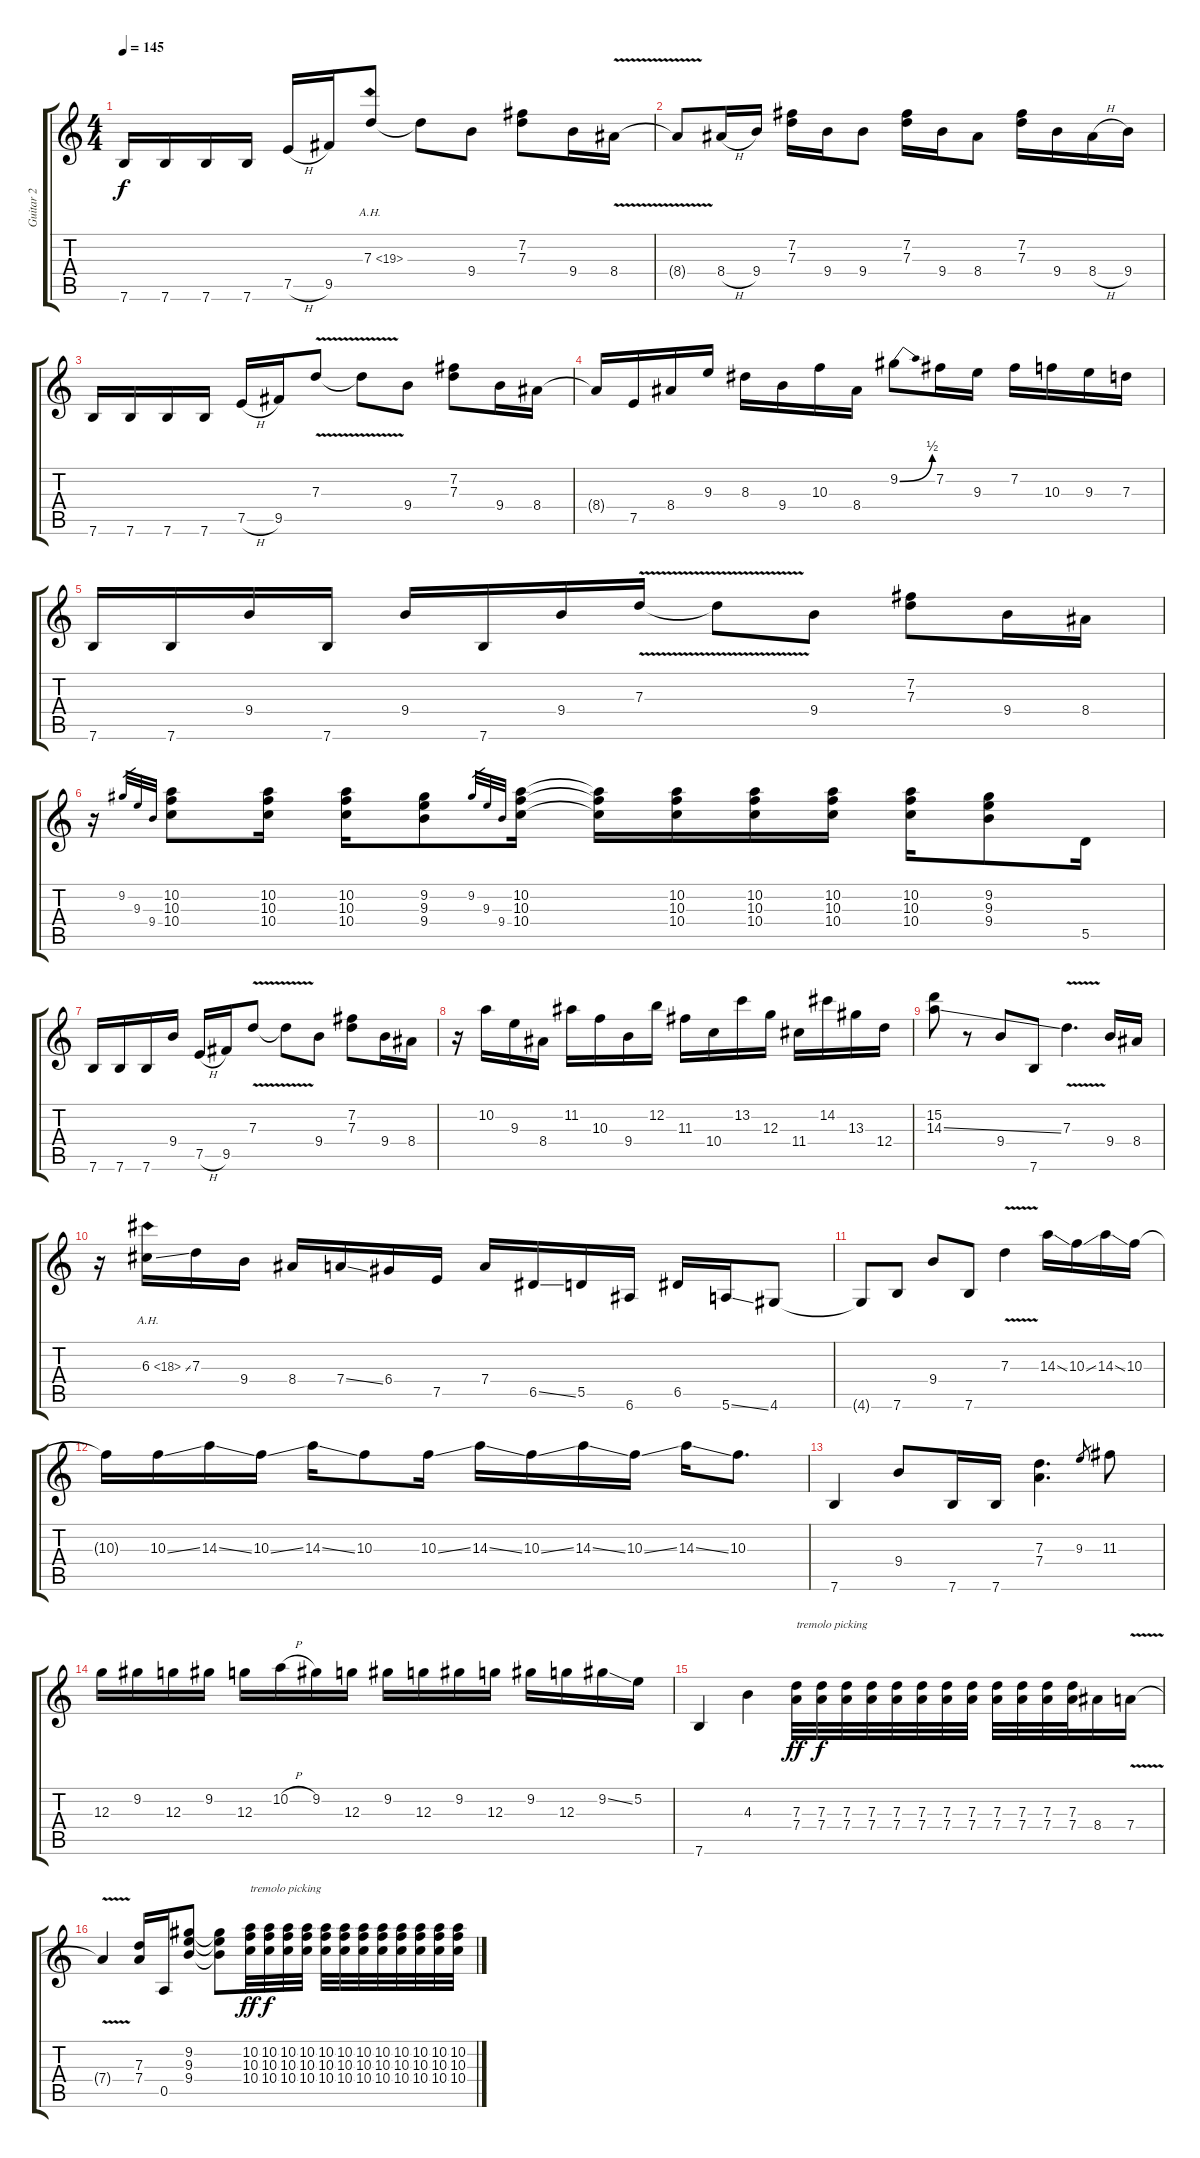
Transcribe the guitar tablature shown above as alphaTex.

\track ("Guitar 2" "Guitar 2") {instrument distortionguitar}
\staff {score tabs}
\tuning (E4 B3 G3 D3 A2 E2) {hide}
\ts (4 4)
\tempo 145
\clef g2
\ks c
7.6.16{dy f} 7.6.16 7.6.16 7.6.16 7.5{h}.16 9.5.16 7.3{ah 12}.8 7.3{t}.8 9.4.8 (7.2 7.3).8 9.4.16 8.4{v}.16 |
8.4{t}.8 8.4{h}.16 9.4.16 (7.2 7.3).16 9.4.16 9.4.8 (7.2 7.3).16 9.4.16 8.4.8 (7.2 7.3).16 9.4.16 8.4{h}.16 9.4.16 |
7.6.16 7.6.16 7.6.16 7.6.16 7.5{h}.16 9.5.16 7.3{v}.8 7.3{t}.8 9.4.8 (7.2 7.3).8 9.4.16 8.4.16 |
8.4{t}.16 7.5.16 8.4.16 9.3.16 8.3.16 9.4.16 10.3.16 8.4.16 9.2{be (bend 0 0 60 2)}.8 7.2.16 9.3.16 7.2.16 10.3.16 9.3.16 7.3.16 |
7.6.16 7.6.16 9.4.16 7.6.16 9.4.16 7.6.16 9.4.16 7.3{v}.16 7.3{t}.8 9.4.8 (7.2 7.3).8 9.4.16 8.4.16 |
r.16 9.2.32{gr} 9.3.32{gr} 9.4.32{gr} (10.2 10.3 10.4).8 (10.2 10.3 10.4).16 (10.2 10.3 10.4).16 (9.2 9.3 9.4).8 9.2.32{gr} 9.3.32{gr} 9.4.32{gr} (10.2 10.3 10.4).16 (10.2{t} 10.3{t} 10.4{t}).16 (10.2 10.3 10.4).16 (10.2 10.3 10.4).16 (10.2 10.3 10.4).16 (10.2 10.3 10.4).16 (9.2 9.3 9.4).8 5.5.16 |
7.6.16 7.6.16 7.6.16 9.4.16 7.5{h}.16 9.5.16 7.3{v}.8 7.3{t}.8 9.4.8 (7.2 7.3).8 9.4.16 8.4.16 |
r.16 10.2.16 9.3.16 8.4.16 11.2.16 10.3.16 9.4.16 12.2.16 11.3.16 10.4.16 13.2.16 12.3.16 11.4.16 14.2.16 13.3.16 12.4.16 |
(15.2 14.3{ss}).8 r.8 9.4.8 7.6.8 7.3{v}.4{d} 9.4.16 8.4.16 |
r.16 6.3{ah 12 ss}.16 7.3.16 9.4.16 8.4.16 7.4{ss}.16 6.4.16 7.5.16 7.4.16 6.5{ss}.16 5.5.16 6.6.16 6.5.16 5.6{ss}.16 4.6.8 |
4.6{t}.8 7.6.8 9.4.8 7.6.8 7.3{v}.4 14.3{ss}.16 10.3{ss}.16 14.3{ss}.16 10.3.16 |
10.3{t}.16 10.3{ss}.16 14.3{ss}.16 10.3{ss}.16 14.3{ss}.16 10.3.8 10.3{ss}.16 14.3{ss}.16 10.3{ss}.16 14.3{ss}.16 10.3{ss}.16 14.3{ss}.16 10.3.8{d} |
7.6.4 9.4.8 7.6.16 7.6.16 (7.3 7.4).4{d} 9.3.8{gr} 11.3.8 |
12.3.16 9.2.16 12.3.16 9.2.16 12.3.16 10.2{h}.16 9.2.16 12.3.16 9.2.16 12.3.16 9.2.16 12.3.16 9.2.16 12.3.16 9.2{ss}.16 5.2.16 |
7.6.4 4.3.4 (7.3 7.4).32{txt "tremolo picking" dy ff} (7.3 7.4).32{dy f} (7.3 7.4).32 (7.3 7.4).32 (7.3 7.4).32 (7.3 7.4).32 (7.3 7.4).32 (7.3 7.4).32 (7.3 7.4).32 (7.3 7.4).32 (7.3 7.4).32 (7.3 7.4).32 8.4.16 7.4{v}.16 |
7.4{t}.4 (7.3 7.4).16 0.5.16 (9.2 9.3 9.4).8 (9.2{t} 9.3{t} 9.4{t}).8 (10.2 10.3 10.4).32{txt "tremolo picking" dy ff} (10.2 10.3 10.4).32{dy f} (10.2 10.3 10.4).32 (10.2 10.3 10.4).32 (10.2 10.3 10.4).32 (10.2 10.3 10.4).32 (10.2 10.3 10.4).32 (10.2 10.3 10.4).32 (10.2 10.3 10.4).32 (10.2 10.3 10.4).32 (10.2 10.3 10.4).32 (10.2 10.3 10.4).32
